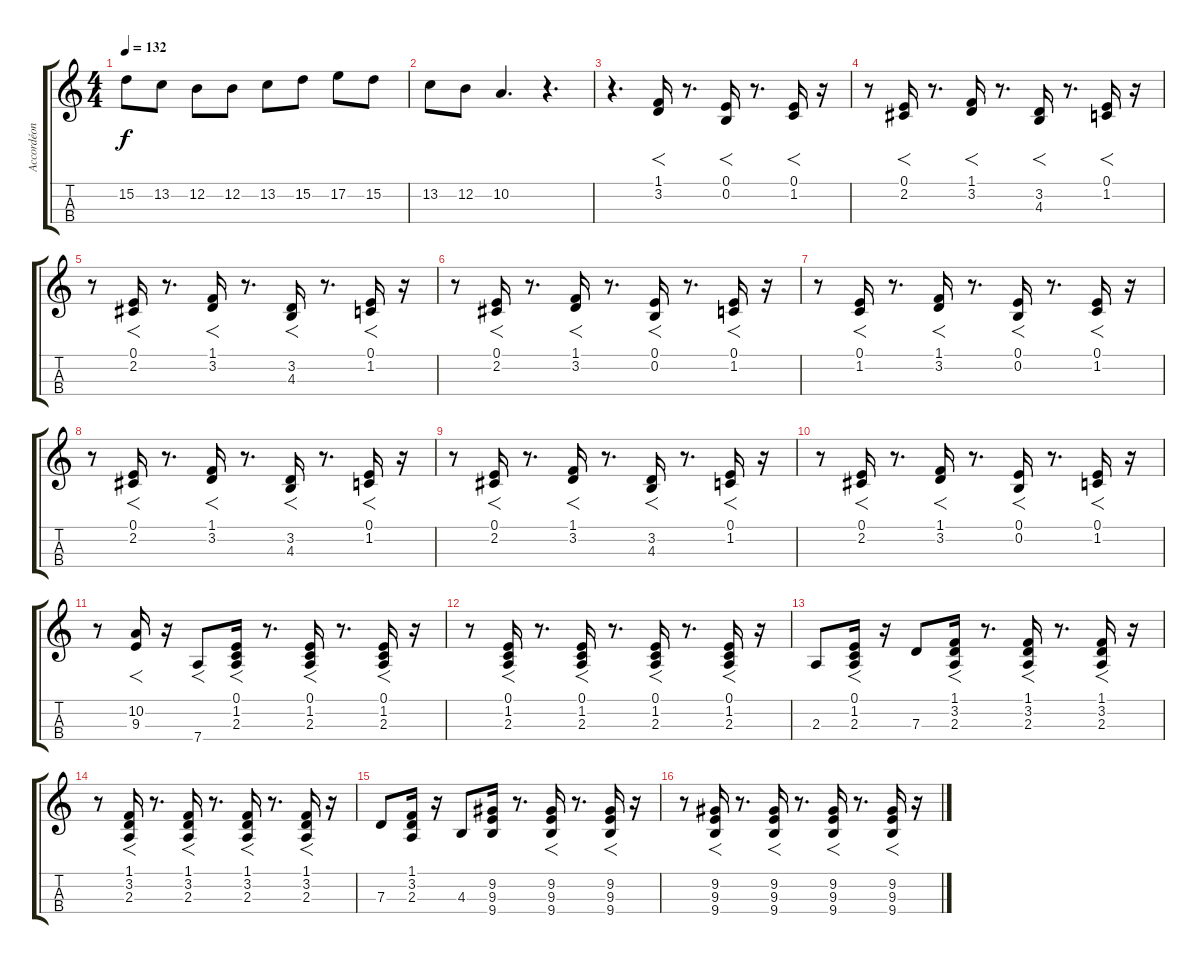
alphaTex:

\track ("Accordéon" "Accordéon") {instrument accordion}
\staff {score tabs}
\tuning (E4 B3 G3 D3) {hide}
\ts (4 4)
\tempo 132
\clef g2
\ks c
15.2.8{dy f} 13.2.8 12.2.8 12.2.8 13.2.8 15.2.8 17.2.8 15.2.8 |
13.2.8 12.2.8 10.2.4{d} r.4{d} |
r.4{d} (1.1 3.2).16{f} r.8{d} (0.1 0.2).16{f} r.8{d} (0.1 1.2).16{f} r.16 |
r.8 (0.1 2.2).16{f} r.8{d} (1.1 3.2).16{f} r.8{d} (3.2 4.3).16{f} r.8{d} (0.1 1.2).16{f} r.16 |
r.8 (0.1 2.2).16{f} r.8{d} (1.1 3.2).16{f} r.8{d} (3.2 4.3).16{f} r.8{d} (0.1 1.2).16{f} r.16 |
r.8 (0.1 2.2).16{f} r.8{d} (1.1 3.2).16{f} r.8{d} (0.1 0.2).16{f} r.8{d} (0.1 1.2).16{f} r.16 |
r.8 (0.1 1.2).16{f} r.8{d} (1.1 3.2).16{f} r.8{d} (0.1 0.2).16{f} r.8{d} (0.1 1.2).16{f} r.16 |
r.8 (0.1 2.2).16{f} r.8{d} (1.1 3.2).16{f} r.8{d} (3.2 4.3).16{f} r.8{d} (0.1 1.2).16{f} r.16 |
r.8 (0.1 2.2).16{f} r.8{d} (1.1 3.2).16{f} r.8{d} (3.2 4.3).16{f} r.8{d} (0.1 1.2).16{f} r.16 |
r.8 (0.1 2.2).16{f} r.8{d} (1.1 3.2).16{f} r.8{d} (0.1 0.2).16{f} r.8{d} (0.1 1.2).16{f} r.16 |
r.8 (10.2 9.3).16{f} r.16 7.4.8{f} (0.1 1.2 2.3).16{f} r.8{d} (0.1 1.2 2.3).16{f} r.8{d} (0.1 1.2 2.3).16{f} r.16 |
r.8 (0.1 1.2 2.3).16{f} r.8{d} (0.1 1.2 2.3).16{f} r.8{d} (0.1 1.2 2.3).16{f} r.8{d} (0.1 1.2 2.3).16{f} r.16 |
2.3.8 (0.1 1.2 2.3).16{f} r.16 7.3.8 (1.1 3.2 2.3).16{f} r.8{d} (1.1 3.2 2.3).16{f} r.8{d} (1.1 3.2 2.3).16{f} r.16 |
r.8 (1.1 3.2 2.3).16{f} r.8{d} (1.1 3.2 2.3).16{f} r.8{d} (1.1 3.2 2.3).16{f} r.8{d} (1.1 3.2 2.3).16{f} r.16 |
7.3.8 (1.1 3.2 2.3).16 r.16 4.3.8 (9.2 9.3 9.4).16 r.8{d} (9.2 9.3 9.4).16{f} r.8{d} (9.2 9.3 9.4).16{f} r.16 |
r.8 (9.2 9.3 9.4).16{f} r.8{d} (9.2 9.3 9.4).16{f} r.8{d} (9.2 9.3 9.4).16{f} r.8{d} (9.2 9.3 9.4).16{f} r.16
